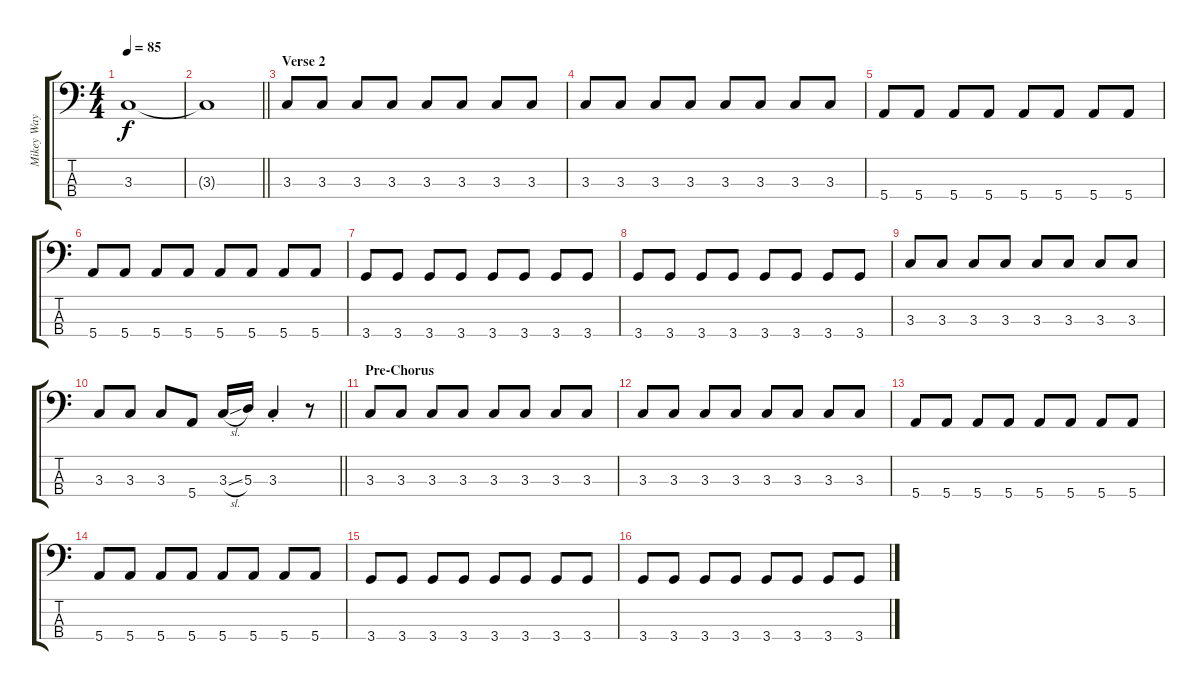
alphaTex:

\track ("Mikey Way (Bass Guitar)" "Mikey Way ") {instrument electricbassfinger}
\staff {score tabs}
\tuning (G2 D2 A1 E1) {hide}
\ts (4 4)
\tempo 85
\clef f4
\ks c
3.3.1{dy f} |
\barLineRight lightlight
3.3{t}.1 |
\section ("" "Verse 2")
3.3.8 3.3.8 3.3.8 3.3.8 3.3.8 3.3.8 3.3.8 3.3.8 |
3.3.8 3.3.8 3.3.8 3.3.8 3.3.8 3.3.8 3.3.8 3.3.8 |
5.4.8 5.4.8 5.4.8 5.4.8 5.4.8 5.4.8 5.4.8 5.4.8 |
5.4.8 5.4.8 5.4.8 5.4.8 5.4.8 5.4.8 5.4.8 5.4.8 |
3.4.8 3.4.8 3.4.8 3.4.8 3.4.8 3.4.8 3.4.8 3.4.8 |
3.4.8 3.4.8 3.4.8 3.4.8 3.4.8 3.4.8 3.4.8 3.4.8 |
3.3.8 3.3.8 3.3.8 3.3.8 3.3.8 3.3.8 3.3.8 3.3.8 |
\barLineRight lightlight
3.3.8 3.3.8 3.3.8 5.4.8 3.3{sl}.16 5.3.16 3.3{st}.4 r.8 |
\section ("" "Pre-Chorus")
3.3.8 3.3.8 3.3.8 3.3.8 3.3.8 3.3.8 3.3.8 3.3.8 |
3.3.8 3.3.8 3.3.8 3.3.8 3.3.8 3.3.8 3.3.8 3.3.8 |
5.4.8 5.4.8 5.4.8 5.4.8 5.4.8 5.4.8 5.4.8 5.4.8 |
5.4.8 5.4.8 5.4.8 5.4.8 5.4.8 5.4.8 5.4.8 5.4.8 |
3.4.8 3.4.8 3.4.8 3.4.8 3.4.8 3.4.8 3.4.8 3.4.8 |
3.4.8 3.4.8 3.4.8 3.4.8 3.4.8 3.4.8 3.4.8 3.4.8
